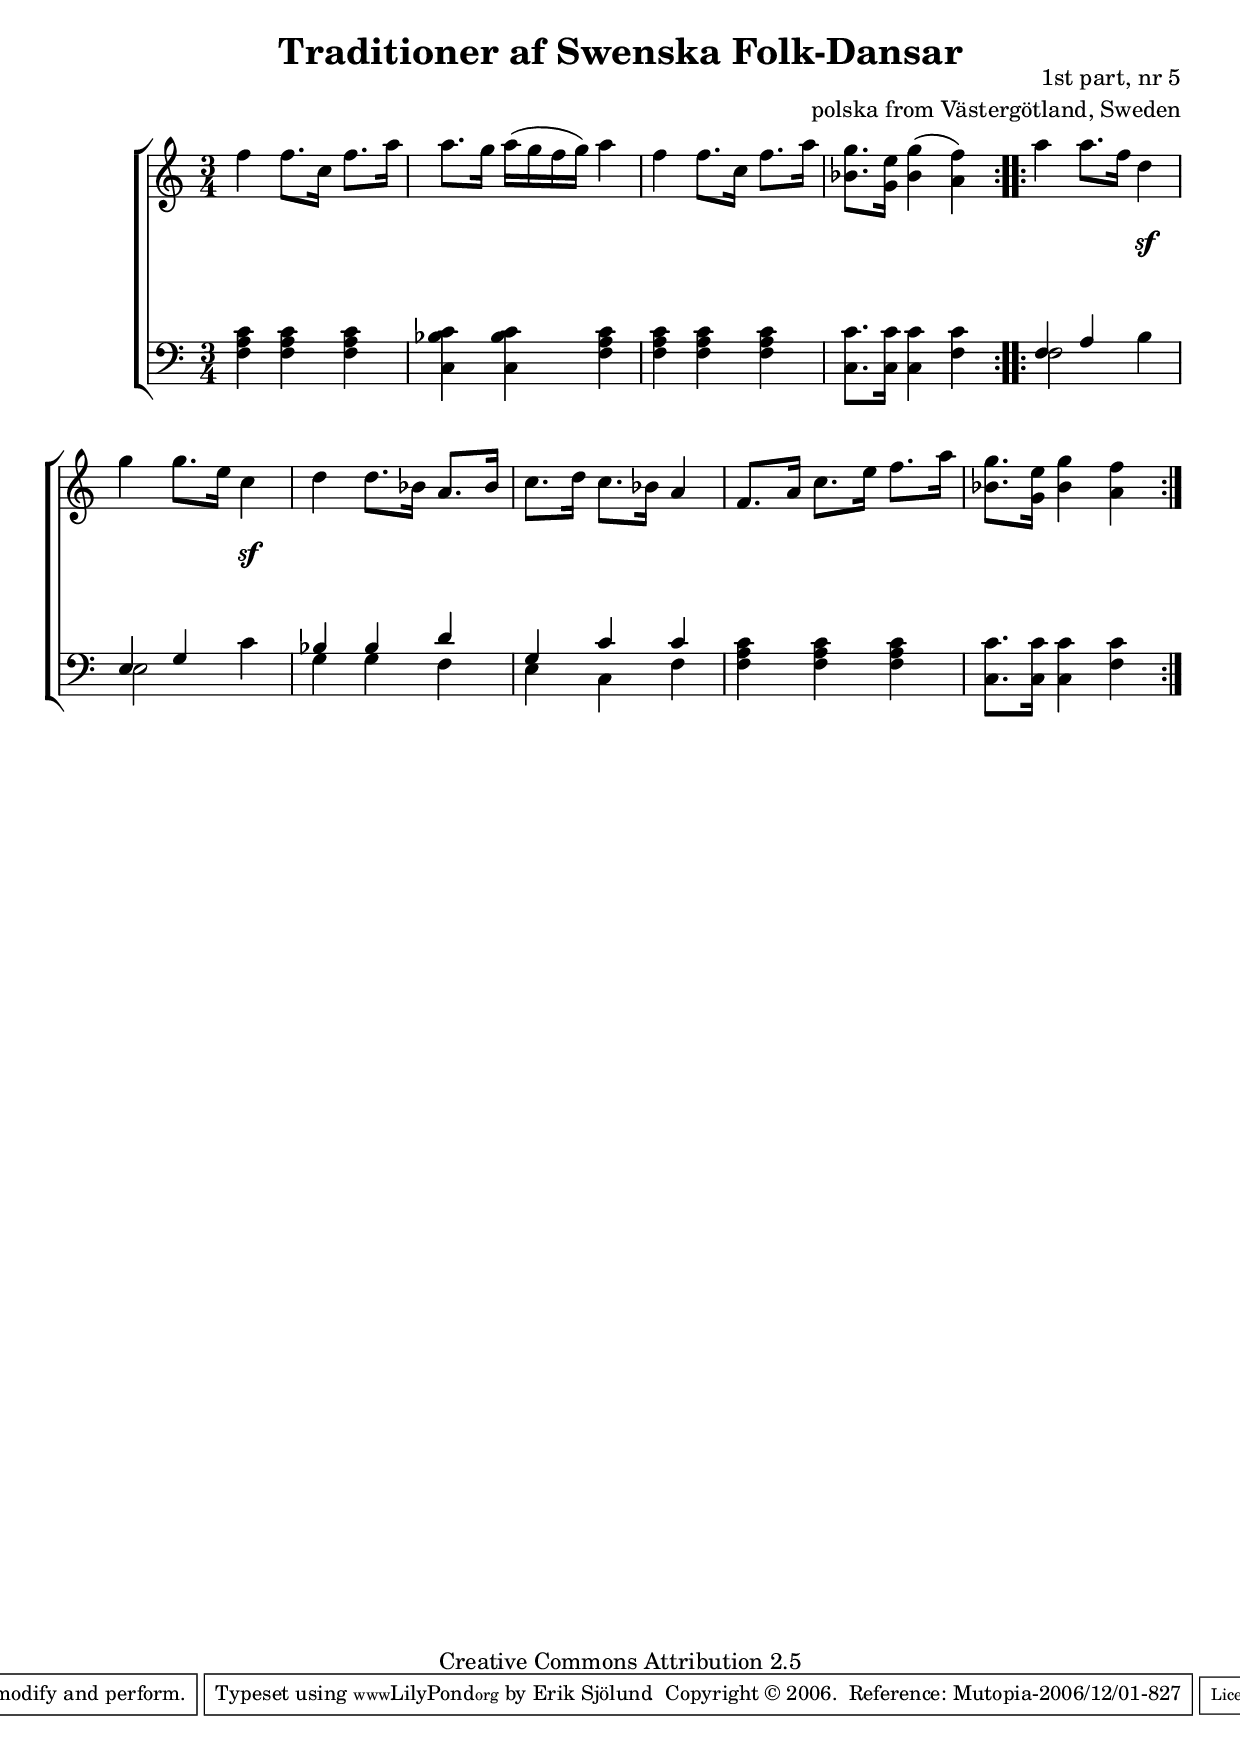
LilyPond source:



\header {
    title = "Traditioner af Swenska Folk-Dansar"
    opus = \markup {
         \column  {
          \right-align  "1st part, nr 5"
   \right-align "polska from Västergötland, Sweden" 
}
 } 
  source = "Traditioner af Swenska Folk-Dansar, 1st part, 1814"



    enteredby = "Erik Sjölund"
				% mutopia headers.

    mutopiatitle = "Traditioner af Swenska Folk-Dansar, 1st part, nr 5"

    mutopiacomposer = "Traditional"
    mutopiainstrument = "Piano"
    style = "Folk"
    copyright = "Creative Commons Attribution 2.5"
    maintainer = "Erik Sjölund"
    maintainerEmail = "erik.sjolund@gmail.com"




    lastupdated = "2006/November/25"
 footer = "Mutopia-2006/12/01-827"
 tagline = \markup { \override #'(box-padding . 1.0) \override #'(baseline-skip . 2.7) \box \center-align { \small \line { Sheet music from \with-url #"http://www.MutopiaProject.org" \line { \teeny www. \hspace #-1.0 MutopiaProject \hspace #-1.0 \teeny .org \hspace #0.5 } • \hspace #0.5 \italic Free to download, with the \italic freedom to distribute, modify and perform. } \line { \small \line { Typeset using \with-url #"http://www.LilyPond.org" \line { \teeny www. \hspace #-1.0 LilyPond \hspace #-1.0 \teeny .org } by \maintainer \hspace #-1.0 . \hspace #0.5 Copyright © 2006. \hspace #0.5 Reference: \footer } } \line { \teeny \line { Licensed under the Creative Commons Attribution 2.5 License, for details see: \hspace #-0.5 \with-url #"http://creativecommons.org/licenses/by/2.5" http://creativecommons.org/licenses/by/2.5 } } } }
  }




     \version "2.8.5"








global={
	\time 3/4
	\key a \minor
}
    
upper =  {
  \global
  \repeat volta 2 {
	f''4 f''8. c''16 f''8. a''16 |
	a''8. g''16 a''( g'' f'' g'') a''4 |
	f'' f''8. c''16 f''8. a''16 |
	<bes' g''>8. <g' e''>16 <bes' g''>4( <a' f''>) |
}

  \repeat volta 2 {
	a'' a''8. f''16 d''4 |
	g'' g''8. e''16 c''4 |
	d'' d''8. bes'16 a'8. bes'16 |
	c''8. d''16 c''8. bes'16 a'4 |
	f'8. a'16 c''8. e''16 f''8. a''16 |
	<bes' g''>8. <g' e''>16 <bes' g''>4 <a' f''> |
  }
}
     
lower =  {
  \global \clef bass
  \repeat volta 2 {
	<f a c'>4 <f a c'> <f a c'> |
	<c bes c'> <c bes c'> <f a c'> |
	<f a c'> <f a c'> <f a c'> |
	<c c'>8. <c c'>16 <c c'>4 <f c'> |

}
  \repeat volta 2 {
	<< {f4 a} \\ {f2 } >> b4 |
	<< {e4 g} \\ {e2 } >>  c'4 |
	<< { bes4 bes d' } \\ { g4 g f } >> |
	<< { g4 c' c' } \\ {  e4 c f } >> |
	<f a c'> <f a c'> <f a c'> |
	<c c'>8. <c c'>16 <c c'>4 <f c'> |
  }
}

dynamics = {
  \repeat volta 2 {


s2.*4
}
  \repeat volta 2 {

s4 s4 s4 \sf 
s4 s4 s4 \sf 

s2.*4


  }
}



\score {
  \new PianoStaff \with{systemStartDelimiter = #'SystemStartBracket } <<
    \new Staff = "upper" \upper
    \new Dynamics = "dynamics" \dynamics
    \new Staff = "lower" <<
      \clef bass
      \lower
    >>
  >>

  \layout {
    \context {
      \type "Engraver_group"
      \name Dynamics
      \alias Voice % So that \cresc works, for example.
      \consists "Output_property_engraver"
%      \override VerticalAxisGroup #'minimum-Y-extent = #'(-1 . 1)
      \consists "Piano_pedal_engraver"
      \consists "Script_engraver"
      \consists "Dynamic_engraver"
      \consists "Text_engraver"
      \override TextScript #'font-size = #2
      \override TextScript #'font-shape = #'italic

      \override DynamicText #'extra-offset = #'(0 . 2.5)
      \override Hairpin #'extra-offset = #'(0 . 2.5)


      \consists "Skip_event_swallow_translator"
      \consists "Axis_group_engraver"
    }
    \context {\Score \remove "Bar_number_engraver"}
    \context {
      \PianoStaff
      \accepts Dynamics
   \override VerticalAlignment #'forced-distance = #7
  \override SpanBar #'transparent = ##t

    }
  }
}

          


mididynamics = { \dynamics } 
midiupper = { \upper }
midilower = { \lower }

          




\score {
  \unfoldRepeats
  \new PianoStaff <<
    \new Staff = "upper" <<  \midiupper  \mididynamics >>
    \new Staff = "lower" <<  \midilower  \mididynamics >>
  >>
  \midi {
    \context {
      \type "Performer_group"
      \name Dynamics
      \consists "Piano_pedal_performer"
    }
    \context {
      \PianoStaff
      \accepts Dynamics
    }
 \tempo 4=100    
  }
}






  


